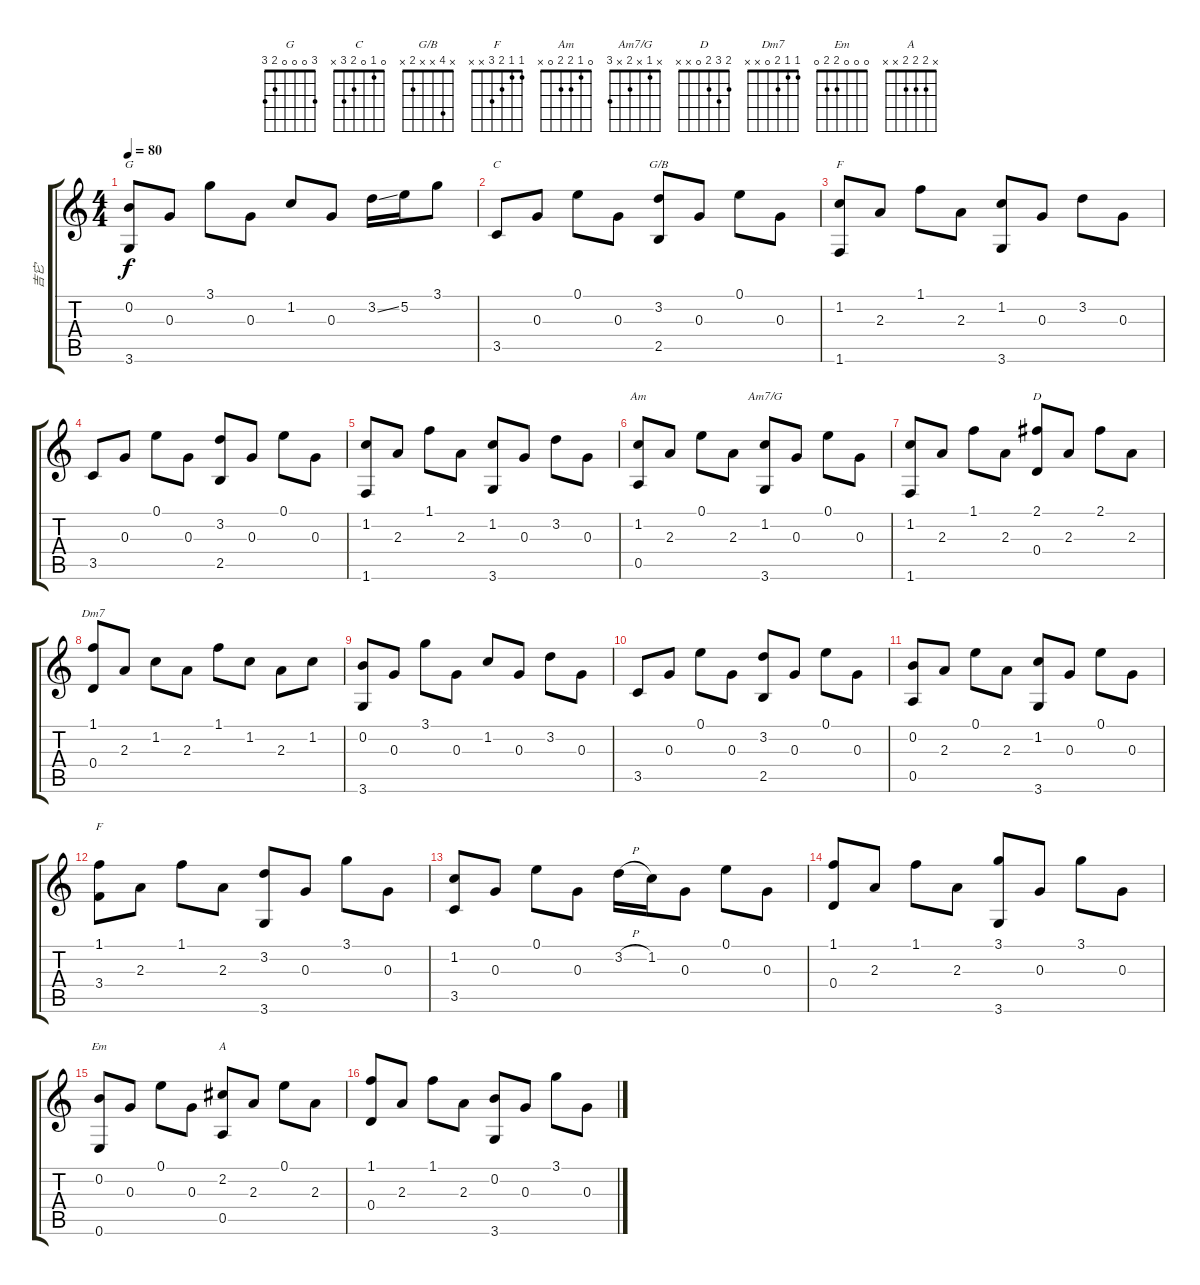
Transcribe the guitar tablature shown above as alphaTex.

\track ("吉它" "吉它") {instrument acousticguitarnylon}
\staff {score tabs}
\tuning (E4 B3 G3 D3 A2 E2) {hide}
\chord ("G" 3 0 0 0 2 3)
\chord ("C" 0 1 0 2 3 x)
\chord ("G/B" x 4 x x 2 x)
\chord ("F" 1 1 2 3 3 1)
\chord ("Am" 0 1 2 2 0 x)
\chord ("Am7/G" x 1 x 2 x 3)
\chord ("D" 2 3 2 0 x x)
\chord ("Dm7" 1 1 2 0 x x)
\chord ("F" 1 1 2 3 x x)
\chord ("Em" 0 0 0 2 2 0)
\chord ("A" x 2 2 2 x x)
\ts (4 4)
\tempo 80
\clef g2
\ks c
(0.2 3.6).8{ch "G" dy f} 0.3.8 3.1.8 0.3.8 1.2.8 0.3.8 3.2{ss}.16 5.2.16 3.1.8 |
3.5.8{ch "C"} 0.3.8 0.1.8 0.3.8 (3.2 2.5).8{ch "G/B"} 0.3.8 0.1.8 0.3.8 |
(1.2 1.6).8{ch "F"} 2.3.8 1.1.8 2.3.8 (1.2 3.6).8 0.3.8 3.2.8 0.3.8 |
3.5.8 0.3.8 0.1.8 0.3.8 (3.2 2.5).8 0.3.8 0.1.8 0.3.8 |
(1.2 1.6).8 2.3.8 1.1.8 2.3.8 (1.2 3.6).8 0.3.8 3.2.8 0.3.8 |
(1.2 0.5).8{ch "Am"} 2.3.8 0.1.8 2.3.8 (1.2 3.6).8{ch "Am7/G"} 0.3.8 0.1.8 0.3.8 |
(1.2 1.6).8 2.3.8 1.1.8 2.3.8 (2.1 0.4).8{ch "D"} 2.3.8 2.1.8 2.3.8 |
(1.1 0.4).8{ch "Dm7"} 2.3.8 1.2.8 2.3.8 1.1.8 1.2.8 2.3.8 1.2.8 |
(0.2 3.6).8 0.3.8 3.1.8 0.3.8 1.2.8 0.3.8 3.2.8 0.3.8 |
3.5.8 0.3.8 0.1.8 0.3.8 (3.2 2.5).8 0.3.8 0.1.8 0.3.8 |
(0.2 0.5).8 2.3.8 0.1.8 2.3.8 (1.2 3.6).8 0.3.8 0.1.8 0.3.8 |
(1.1 3.4).8{ch "F"} 2.3.8 1.1.8 2.3.8 (3.2 3.6).8 0.3.8 3.1.8 0.3.8 |
(1.2 3.5).8 0.3.8 0.1.8 0.3.8 3.2{h}.16 1.2.16 0.3.8 0.1.8 0.3.8 |
(1.1 0.4).8 2.3.8 1.1.8 2.3.8 (3.1 3.6).8 0.3.8 3.1.8 0.3.8 |
(0.2 0.6).8{ch "Em"} 0.3.8 0.1.8 0.3.8 (2.2 0.5).8{ch "A"} 2.3.8 0.1.8 2.3.8 |
(1.1 0.4).8 2.3.8 1.1.8 2.3.8 (0.2 3.6).8 0.3.8 3.1.8 0.3.8
